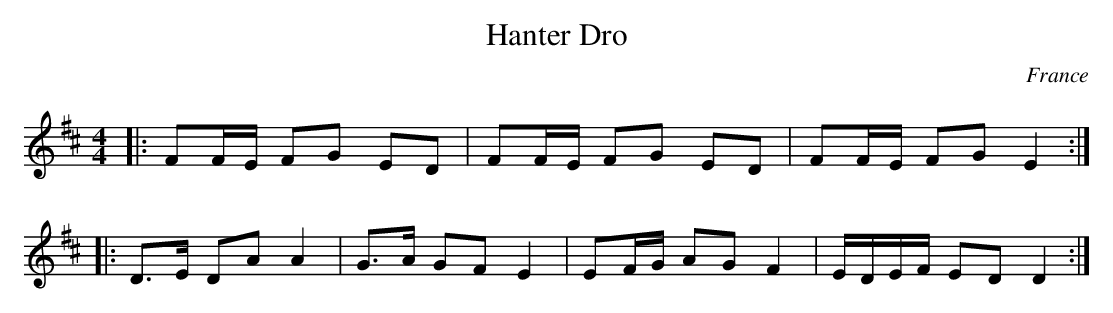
X:1
T:Hanter Dro
O:France
L:1/16
M:4/4
K:D major
|:F2FE F2G2 E2D2|F2FE F2G2 E2D2|F2FE F2G2 E4:|
|:D3E D2A2 A4|G3A G2F2 E4|E2FG A2G2 F4|EDEF E2D2 D4:|
